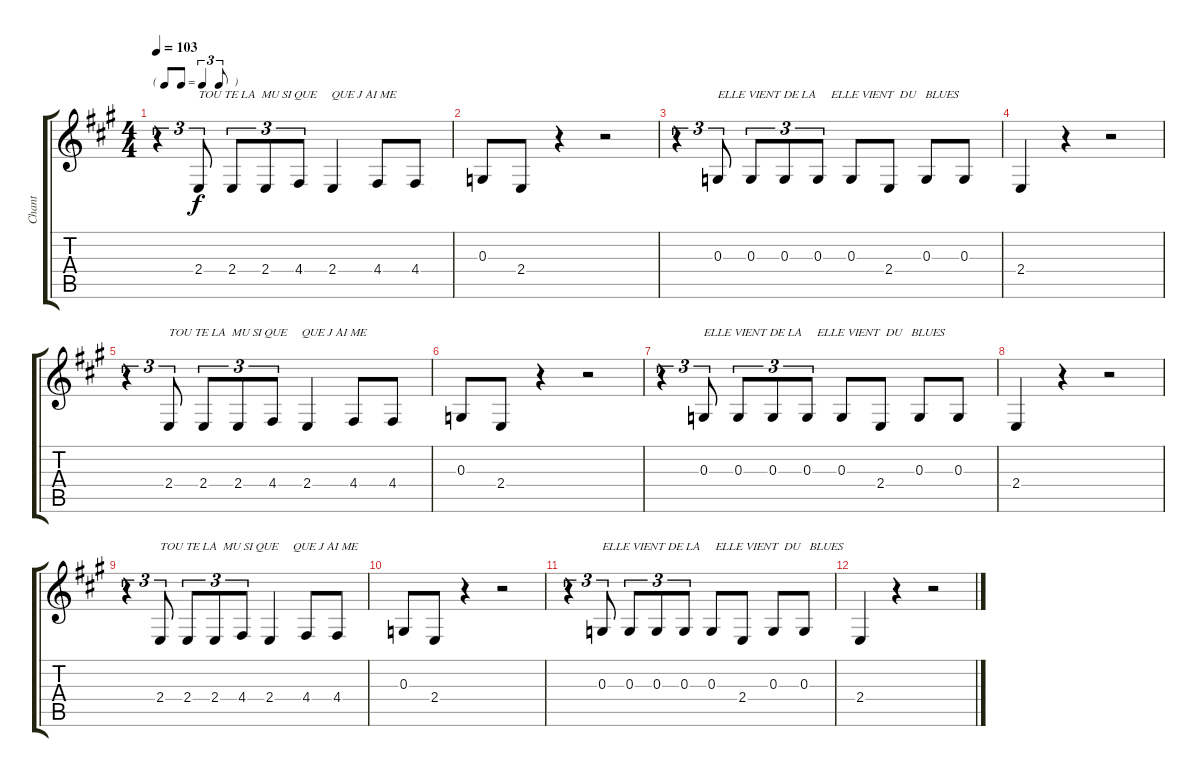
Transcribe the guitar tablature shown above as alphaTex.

\track ("Chant" "Chant") {instrument reedorgan}
\staff {score tabs}
\tuning (E4 B3 G3 D3 A2 E2) {hide}
\ts (4 4)
\tf triplet8th
\tempo 103
\clef g2
\ks a
r.4{tu (3 2) dy f} 2.4.8{tu (3 2) txt "TOU TE LA  MU SI QUE     QUE J AI ME"} 2.4.8{tu (3 2)} 2.4.8{tu (3 2)} 4.4.8{tu (3 2)} 2.4.4 4.4.8 4.4.8 |
0.3.8 2.4.8 r.4 r.2 |
r.4{tu (3 2)} 0.3.8{tu (3 2) txt "ELLE VIENT DE LA     ELLE VIENT  DU   BLUES"} 0.3.8{tu (3 2)} 0.3.8{tu (3 2)} 0.3.8{tu (3 2)} 0.3.8 2.4.8 0.3.8 0.3.8 |
2.4.4 r.4 r.2 |
r.4{tu (3 2)} 2.4.8{tu (3 2) txt "TOU TE LA  MU SI QUE     QUE J AI ME"} 2.4.8{tu (3 2)} 2.4.8{tu (3 2)} 4.4.8{tu (3 2)} 2.4.4 4.4.8 4.4.8 |
0.3.8 2.4.8 r.4 r.2 |
r.4{tu (3 2)} 0.3.8{tu (3 2) txt "ELLE VIENT DE LA     ELLE VIENT  DU   BLUES"} 0.3.8{tu (3 2)} 0.3.8{tu (3 2)} 0.3.8{tu (3 2)} 0.3.8 2.4.8 0.3.8 0.3.8 |
2.4.4 r.4 r.2 |
r.4{tu (3 2)} 2.4.8{tu (3 2) txt "TOU TE LA  MU SI QUE     QUE J AI ME"} 2.4.8{tu (3 2)} 2.4.8{tu (3 2)} 4.4.8{tu (3 2)} 2.4.4 4.4.8 4.4.8 |
0.3.8 2.4.8 r.4 r.2 |
r.4{tu (3 2)} 0.3.8{tu (3 2) txt "ELLE VIENT DE LA     ELLE VIENT  DU   BLUES"} 0.3.8{tu (3 2)} 0.3.8{tu (3 2)} 0.3.8{tu (3 2)} 0.3.8 2.4.8 0.3.8 0.3.8 |
2.4.4 r.4 r.2
